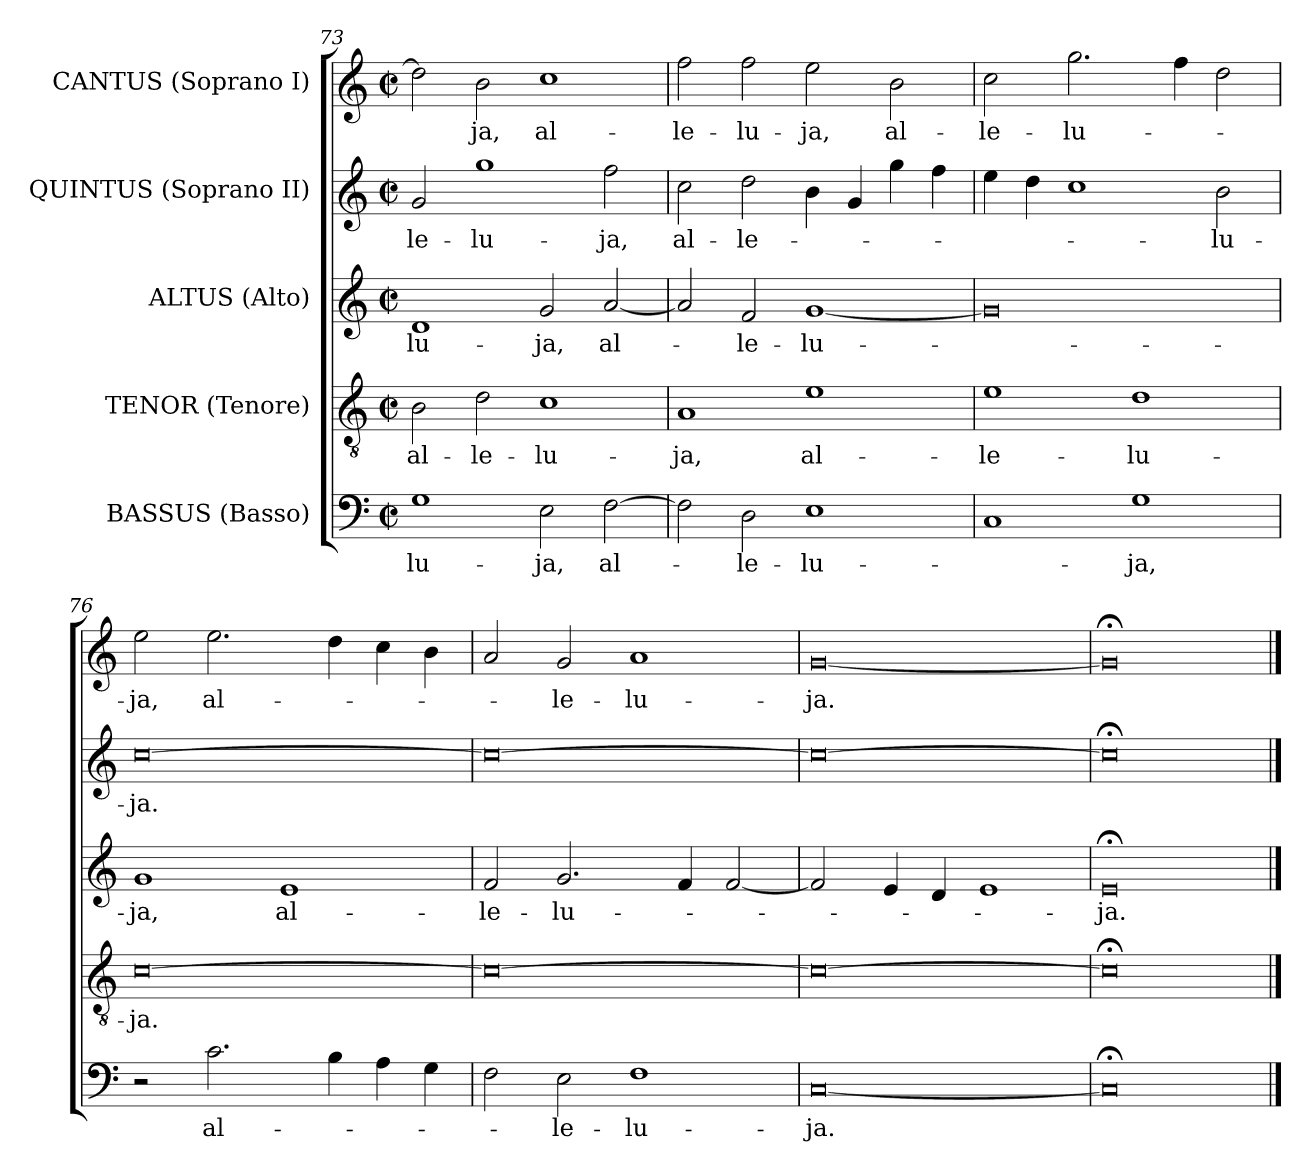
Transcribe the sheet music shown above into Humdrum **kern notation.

**kern	**text	**kern	**text	**kern	**text	**kern	**text	**kern	**text
*part5	*part5	*part4	*part4	*part3	*part3	*part2	*part2	*part1	*part1
*staff5	*staff5	*staff4	*staff4	*staff3	*staff3	*staff2	*staff2	*staff1	*staff1
*I"BASSUS (Basso)	*	*I"TENOR (Tenore)	*	*I"ALTUS (Alto)	*	*I"QUINTUS (Soprano II)	*	*I"CANTUS (Soprano I)	*
*clefF4	*	*clefGv2	*	*clefG2	*	*clefG2	*	*clefG2	*
*k[]	*	*k[]	*	*k[]	*	*k[]	*	*k[]	*
*C:	*	*C:	*	*C:	*	*C:	*	*C:	*
*M2/2	*	*M2/2	*	*M2/2	*	*M2/2	*	*M2/2	*
*met(c|)	*	*met(c|)	*	*met(c|)	*	*met(c|)	*	*met(c|)	*
=73	=73	=73	=73	=73	=73	=73	=73	=73	=73
1G	-lu-	2B\	al-	1d	-lu-	2g/	-le-	2dd\]	.
.	.	2d\	-le-	.	.	1gg	-lu-	2b\	-ja,
2E\	-ja,	1c	-lu-	2g/	-ja,	.	.	1cc	al-
[2F\	al-	.	.	[2a/	al-	2ff\	-ja,	.	.
=74	=74	=74	=74	=74	=74	=74	=74	=74	=74
2F\]	.	1A	-ja,	2a/]	.	2cc\	al-	2ff\	-le-
2D\	-le-	.	.	2f/	-le-	2dd\	-le-	2ff\	-lu-
1E	-lu-	1e	al-	[1g	-lu-	4b\	.	2ee\	-ja,
.	.	.	.	.	.	4g/	.	.	.
.	.	.	.	.	.	4gg\	.	2b\	al-
.	.	.	.	.	.	4ff\	.	.	.
!!LO:LB:g=z
=75	=75	=75	=75	=75	=75	=75	=75	=75	=75
1C	-­-	1e	-le-	0g]	-­-	4ee\	-­-	2cc\	-le-
.	.	.	.	.	.	4dd\	.	.	.
.	.	.	.	.	.	1cc	.	2.gg\	-lu-
1G	-ja,	1d	-lu-	.	.	.	.	.	.
.	.	.	.	.	.	.	.	4ff\	.
.	.	.	.	.	.	2b\	-lu-	2dd\	.
=76	=76	=76	=76	=76	=76	=76	=76	=76	=76
2r	.	[0c	-ja.	1g	-ja,	[0cc	-ja.	2ee\	-ja,
2.c\	al-	.	.	.	.	.	.	2.ee\	al-
.	.	.	.	1e	al-	.	.	.	.
4B\	.	.	.	.	.	.	.	4dd\	.
4A\	.	.	.	.	.	.	.	4cc\	.
4G\	.	.	.	.	.	.	.	4b\	.
=77	=77	=77	=77	=77	=77	=77	=77	=77	=77
2F\	.	0c_	.	2f/	-le-	0cc_	.	2a/	.
2E\	-le-	.	.	2.g/	-lu-	.	.	2g/	-le-
1F	-lu-	.	.	.	.	.	.	1a	-lu-
.	.	.	.	4f/	.	.	.	.	.
.	.	.	.	[2f/	.	.	.	.	.
=78	=78	=78	=78	=78	=78	=78	=78	=78	=78
[0C	-ja.	0c_	.	2f/]	.	0cc_	.	[0g	-ja.
.	.	.	.	4e/	.	.	.	.	.
.	.	.	.	4d/	.	.	.	.	.
.	.	.	.	1e	.	.	.	.	.
=79	=79	=79	=79	=79	=79	=79	=79	=79	=79
0C;<]	.	0c;<]	.	0e;<	-ja.	0cc;<]	.	0g;<]	.
==	==	==	==	==	==	==	==	==	==
*-	*-	*-	*-	*-	*-	*-	*-	*-	*-
